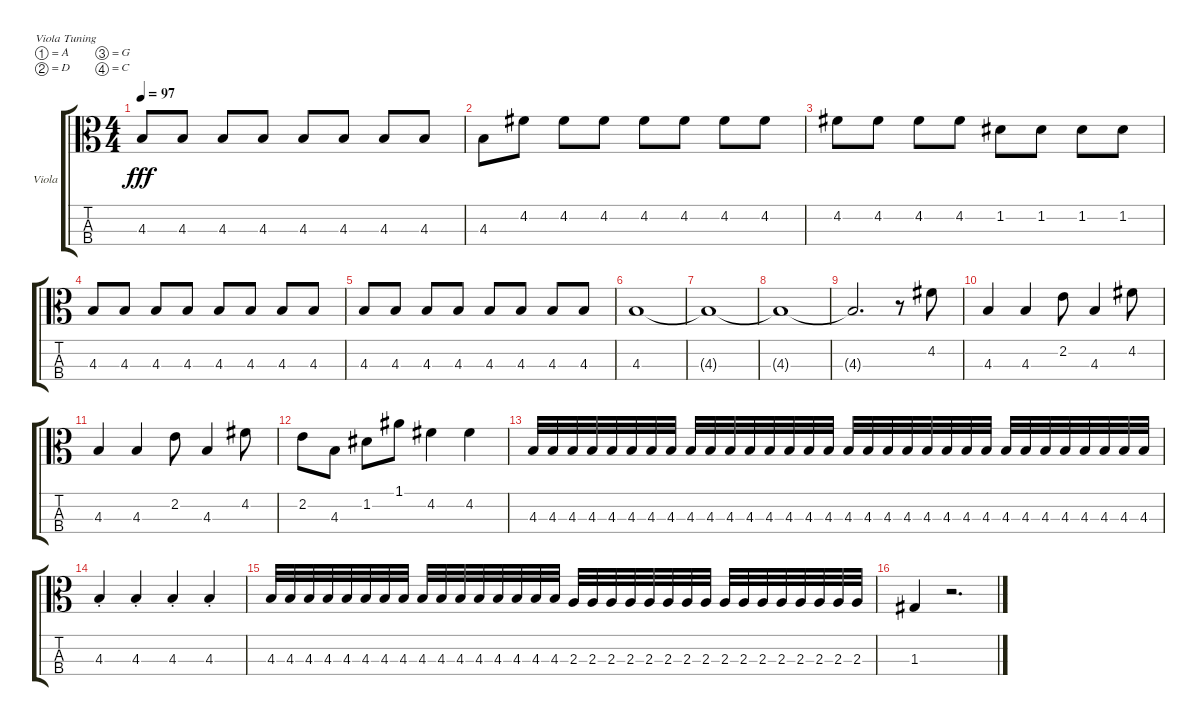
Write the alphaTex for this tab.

\defaultSystemsLayout 4
\bracketExtendMode groupsimilarinstruments
\firstSystemTrackNameOrientation horizontal
\otherSystemsTrackNameOrientation horizontal
\track ("Viola" "Viola") {instrument viola}
\staff {score tabs}
\tuning (A4 D4 G3 C3)
\ts (4 4)
\tempo 97
\clef c3
\ks c
4.3.8{dy fff} 4.3.8 4.3.8 4.3.8 4.3.8 4.3.8 4.3.8 4.3.8 |
4.3.8 4.2.8 4.2.8 4.2.8 4.2.8 4.2.8 4.2.8 4.2.8 |
4.2.8 4.2.8 4.2.8 4.2.8 1.2.8 1.2.8 1.2.8 1.2.8 |
4.3.8 4.3.8 4.3.8 4.3.8 4.3.8 4.3.8 4.3.8 4.3.8 |
4.3.8 4.3.8 4.3.8 4.3.8 4.3.8 4.3.8 4.3.8 4.3.8 |
4.3.1 |
4.3{t}.1 |
4.3{t}.1 |
4.3{t}.2{d} r.8 4.2.8 |
4.3.4 4.3.4 2.2.8 4.3.4 4.2.8 |
4.3.4 4.3.4 2.2.8 4.3.4 4.2.8 |
2.2.8 4.3.8 1.2.8 1.1.8 4.2.4 4.2.4 |
4.3.32 4.3.32 4.3.32 4.3.32 4.3.32 4.3.32 4.3.32 4.3.32 4.3.32 4.3.32 4.3.32 4.3.32 4.3.32 4.3.32 4.3.32 4.3.32 4.3.32 4.3.32 4.3.32 4.3.32 4.3.32 4.3.32 4.3.32 4.3.32 4.3.32 4.3.32 4.3.32 4.3.32 4.3.32 4.3.32 4.3.32 4.3.32 |
4.3{st}.4 4.3{st}.4 4.3{st}.4 4.3{st}.4 |
4.3.32 4.3.32 4.3.32 4.3.32 4.3.32 4.3.32 4.3.32 4.3.32 4.3.32 4.3.32 4.3.32 4.3.32 4.3.32 4.3.32 4.3.32 4.3.32 2.3.32 2.3.32 2.3.32 2.3.32 2.3.32 2.3.32 2.3.32 2.3.32 2.3.32 2.3.32 2.3.32 2.3.32 2.3.32 2.3.32 2.3.32 2.3.32 |
1.3.4 r.2{d}
